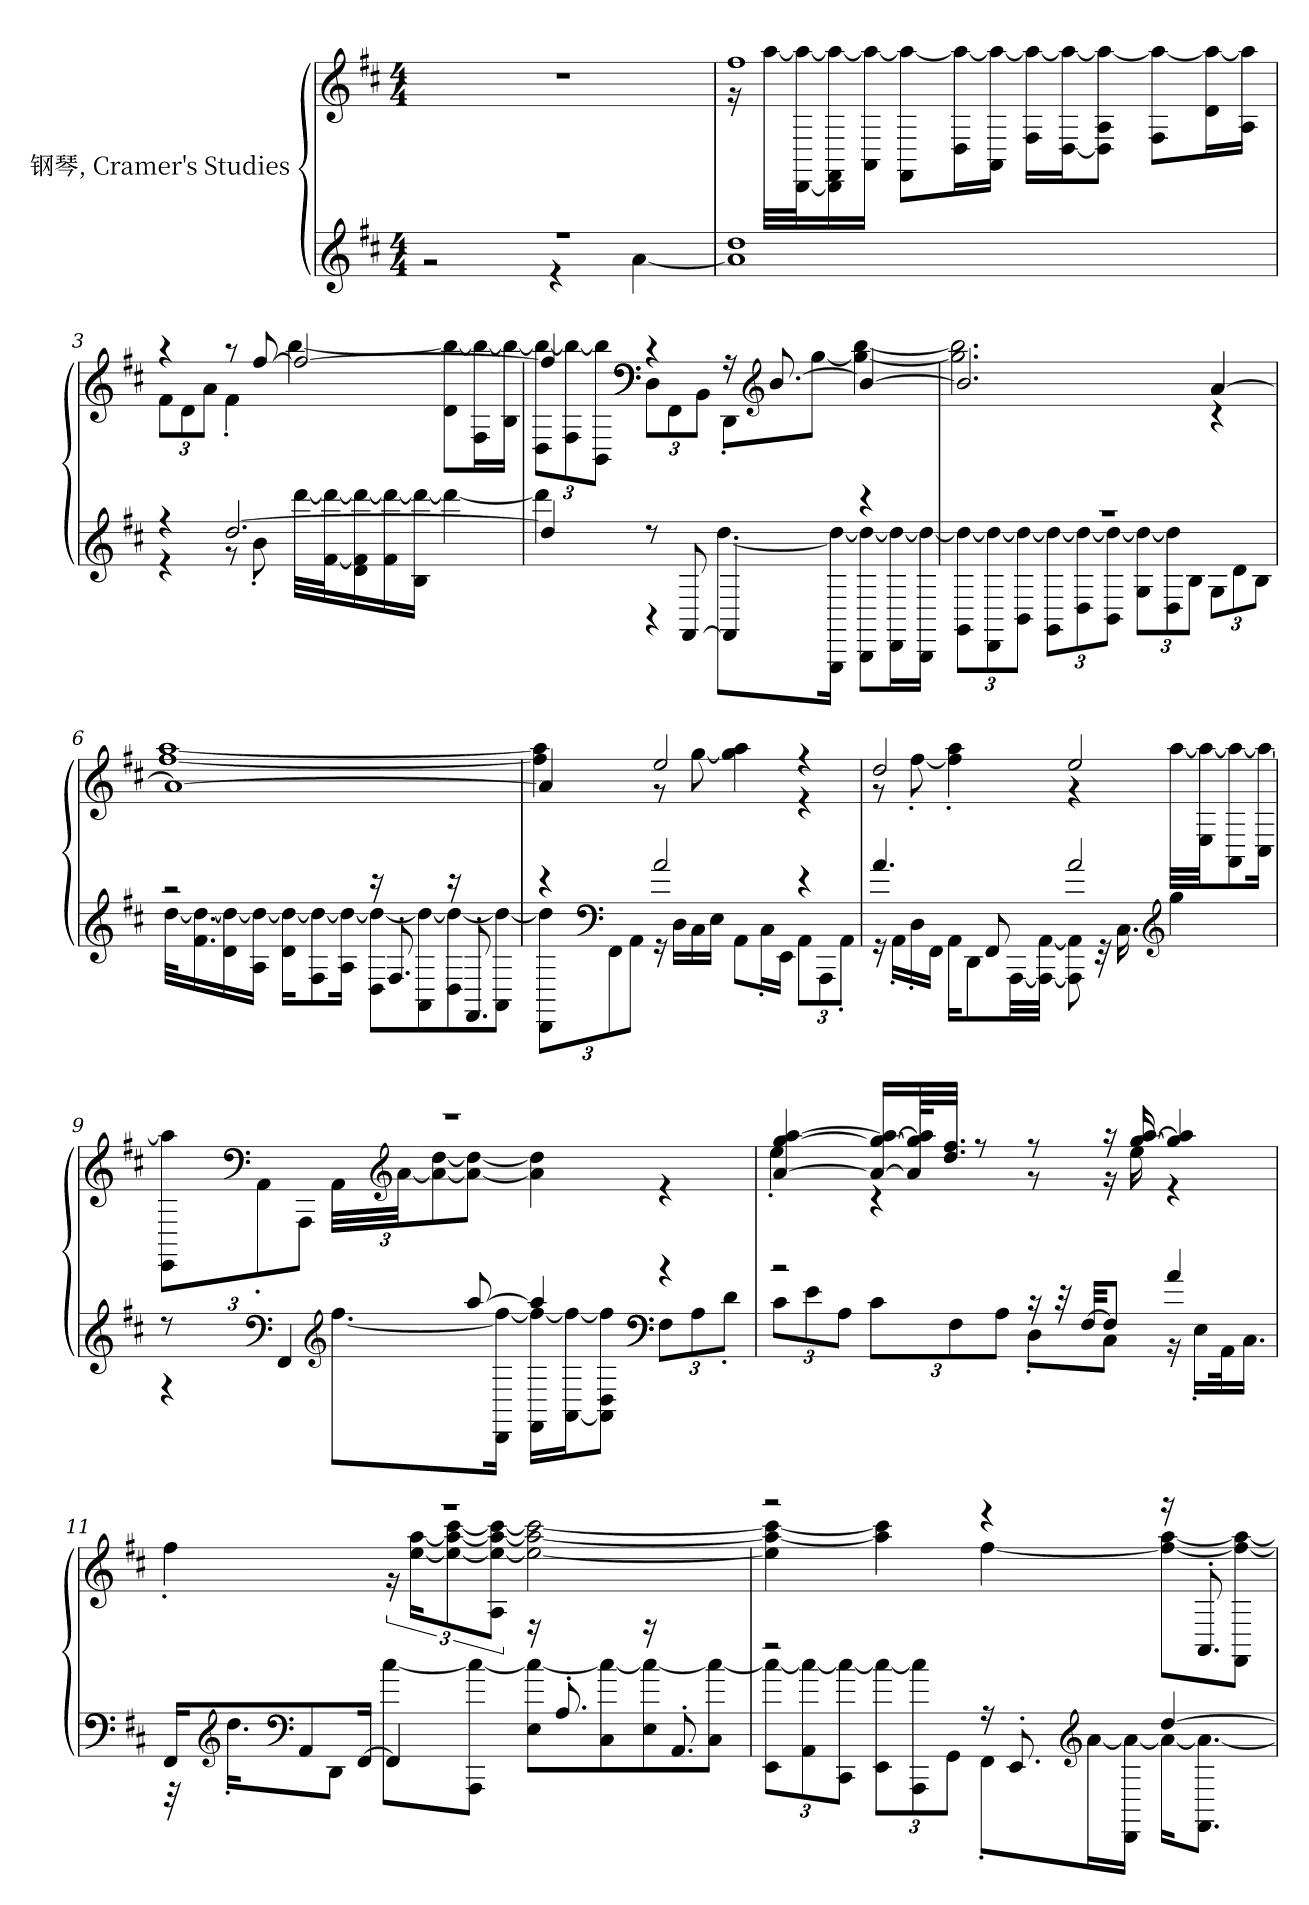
**kern	**kern
*part1	*part1
*staff2	*staff1
*I"钢琴, Cramer's Studies	*
*clefG2	*clefG2
*k[f#c#]	*k[f#c#]
*M4/4	*M4/4
*MM163	*MM163
=1	=1
*^	*
1r	2r	1r
.	4r	.
.	[4a\	.
=2	=2	=2
*	*	*^
1dd	1a]	1ff#	16r
.	.	.	[32aa\LLL
.	.	.	[32DD\ 32aa\_J
.	.	.	16DD\] 16FF#\ 16aa\_
.	.	.	16AA\ 16aa\_JJ
.	.	.	8FF#\ 8aa\_L
.	.	.	16D\ 16aa\_L
.	.	.	16AA\ 16aa\_JJ
.	.	.	16F#\ 16aa\_LL
.	.	.	[16D\ 16aa\_J
.	.	.	8D\] 8A\ 8aa\_J
.	.	.	8F#\ 8aa\_L
.	.	.	16d\ 16aa\_L
.	.	.	16A\ 16aa\]JJ
!!LO:LB:g=z	!!
=3	=3	=3	=3
*	*	*	*Xbrackettup
4r	4r	4r	12f#\L
.	.	.	12d\
.	.	.	12a\J
[2.dd/	8r	8r	4f#'\
.	8b'\	[8ff#/	.
.	[32ddd\LLL	2ff#/_	[4bb\
.	[32f#\ 32ddd\_J	.	.
.	16d\ 16f#\] 16ddd\_	.	.
.	16f#\ 16ddd\_	.	.
.	16B\ 16ddd\_JJ	.	.
.	4ddd\_	.	8d\ 8bb\_L
.	.	.	16F#\ 16bb\_L
.	.	.	16B\ 16bb\_JJ
=4	=4	=4	=4
4dd/]	4ddd\]	4ff#/]	12D\ 12bb\_L
.	.	.	12F#\ 12bb\_
.	.	.	12BB\ 12bb\]J
*	*	*clefF4	*
8r	4r	4r	12D\L
.	.	.	12FF#\
[8FF#/	.	.	.
.	.	.	12BB\J
4FF#/]	[8.dd\L	16r	8DD'\L
*	*	*clefG2	*
.	.	[8.b/	.
.	.	.	[8gg\J
.	16GGG\ 16dd\_Jk	.	.
4r	8BBB\ 8dd\_L	4b/_	4gg\_ [4bb\
.	16DD\ 16dd\_L	.	.
.	16BBB\ 16dd\_JJ	.	.
!!LO:LB:g=z	!!
=5	=5	=5	=5
*	*Xbrackettup	*	*
1r	12GG\ 12dd\_L	2.b/]	2.gg\] 2.bb\]
.	12DD\ 12dd\_	.	.
.	12BB\ 12dd\_J	.	.
.	12GG\ 12dd\_L	.	.
.	12D\ 12dd\_	.	.
.	12BB\ 12dd\_J	.	.
.	12G\ 12dd\_L	.	.
.	12D\ 12dd\]	.	.
.	12B\J	.	.
.	12G\L	[4a/	4r
.	12d\	.	.
.	12B\J	.	.
=6	=6	=6	=6
2r	[32dd\KLL	1a_	[1ff# [1aa
.	16.f#\ 16.dd\_	.	.
.	16d\ 16dd\_	.	.
.	16A\ 16dd\_JJ	.	.
.	16d\ 16dd\_KL	.	.
.	8F#\ 8dd\_	.	.
.	16A\ 16dd\_Jk	.	.
16r	8D\ 8dd\_L	.	.
8.F#'/	.	.	.
.	8AA\ 8dd\_	.	.
16r	8D\ 8dd\_	.	.
8.FF#'/	.	.	.
.	8AA\ 8dd\_J	.	.
!!LO:LB:g=z	!!
=7	=7	=7	=7
4r	12DD\ 12dd\]L	4a/]	4ff#\] 4aa\]
*clefF4	*	*	*
.	12FF#\	.	.
.	12AA\J	.	.
2a/	16r	2ee/	8r
.	16D\LL	.	.
.	16C#\	.	[8gg\
.	16E\JJ	.	.
.	8AA\L	.	4gg\] 4aa\
.	16C#'\L	.	.
.	16EE\JJ	.	.
4r	12AA\L	4r	4r
.	12AAA\	.	.
.	12AA'\J	.	.
=8	=8	=8	=8
4.a/	16r	2dd/	8r
.	16AA'\LL	.	.
.	16D'\	.	[8ff#'\
.	16FF#\JJ	.	.
.	16AA\KL	.	4ff#\]' 4aa\'
.	8DD\	.	.
8FF#/	.	.	.
.	[32AAA\LL	.	.
.	32AAA\_ [32AA\JJJ	.	.
2a/	8AAA\] 8AA\]	2ee/	4r
.	32r	.	.
.	16.C#\	.	.
*clefG2	*	*	*
.	4gg\	.	[32aa\LLL
.	.	.	32E\ 32aa\_JJ
.	.	.	8AA\ 8aa\_
.	.	.	16C#\ 16aa\_Jk
!!LO:LB:g=z	!!
=9	=9	=9	=9
8r	4r	1r	12EE\ 12aa\]L
*	*	*clefF4	*
.	.	.	12AA'\
*clefF4	*	*	*
4FF#/	.	.	.
.	.	.	12AAA\J
*clefG2	*	*	*
.	[8.ff#\L	.	48AA\LLL
*	*	*clefG2	*
.	.	.	[48a\JJ
.	.	.	12a\_ [12dd\
[8aa/	.	.	8a\_ 8dd\_J
.	16DD\ 16ff#\_Jk	.	.
4aa/]	16FF#\ 16ff#\_LL	.	4a\] 4dd\]
.	[16AA\ 16ff#\_J	.	.
.	8AA\] 8D\ 8ff#\]J	.	.
*clefF4	*	*	*
4r	12F#\L	.	4r
.	12A\	.	.
.	12d'\J	.	.
!!LO:LB:g=z	!!
=10	=10	=10	=10
2r	12c#\L	[4a/ [4gg/ [4aa/	4ee'\
.	12e\	.	.
.	12A\J	.	.
.	12c#\L	16a/_ 16gg/_ 16aa/_LL	4r
.	.	64a/] 64gg/] 64aa/]KL	.
.	.	32.dd/ 32.ff#/JJJ	.
.	12F#\	.	.
.	.	8r	.
.	12A\J	.	.
16r	8D'\L	8r	8r
32r	.	.	.
[32F#/KKL	.	.	.
8F#/J]	8C#\J	16r	16r
.	.	[16gg/ [16aa/	16ee\
4a/	16r	4gg/] 4aa/]	4r
.	16E'\LL	.	.
.	32AA\K	.	.
.	16.C#\JJ	.	.
=11	=11	=11	=11
16FF#/KL	32r	1r	4ff#'\
*clefG2	*	*	*
.	16.dd'\KL	.	.
*clefF4	*	*	*
8AA/	.	.	.
.	8DD\J	.	.
[16FF#/Jk	.	.	.
*	*	*	*brackettup
4FF#/]	[8cc#\L	.	24r
.	.	.	[24ee\ [24aa\KL
.	.	.	12ee\_ 12aa\_ [12ccc#\
.	8AAA\ 8cc#\_J	.	.
.	.	.	12A\ 12ee\_ 12aa\_ 12ccc#\_J
16r	8E\ 8cc#\_L	.	2ee\_ 2aa\_ 2ccc#\_
8.A'/	.	.	.
.	8C#\ 8cc#\_	.	.
16r	8E\ 8cc#\_	.	.
8.AA'/	.	.	.
.	8C#\ 8cc#\_J	.	.
!!LO:PB:g=z	!!
=12	=12	=12	=12
2r	12EE\ 12cc#\_L	2r	4ee\] 4aa\_ 4ccc#\_
.	12AA\ 12cc#\_	.	.
.	12CC#\ 12cc#\_J	.	.
.	12EE\ 12cc#\_L	.	4aa\] 4ccc#\]
.	12AAA\ 12cc#\]	.	.
.	12GG\J	.	.
16r	8FF#'\L	4r	[4ff#\
8.EE'/	.	.	.
*clefG2	*	*	*
.	[16a\L	.	.
.	16DD\ 16a\_JJ	.	.
[4dd/	16a\KL_	16r	8ff#\_ [8aa\L
.	8.FF#\ 8.a\_J	8.AA'/	.
.	.	.	8FF#\ 8ff#\_ 8aa\_J
*v	*v	*	*
*	*v	*v
=	=
*-	*-
